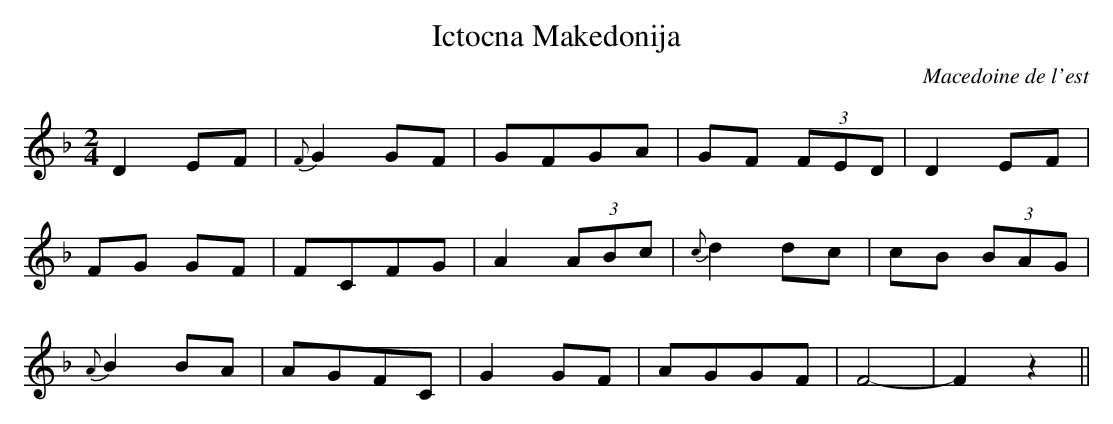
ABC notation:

X:1
T:Ictocna Makedonija
O:Macedoine de l'est
M:2/4
L:1/8
K:F
D2 EF | {F} G2 GF | GFGA | GF (3FED | D2 EF |
FG GF | FCFG | A2 (3ABc | {c} d2 dc | cB (3BAG |
{A} B2 BA | AGFC | G2 GF | AGGF | F4- | F2 z2 ||
